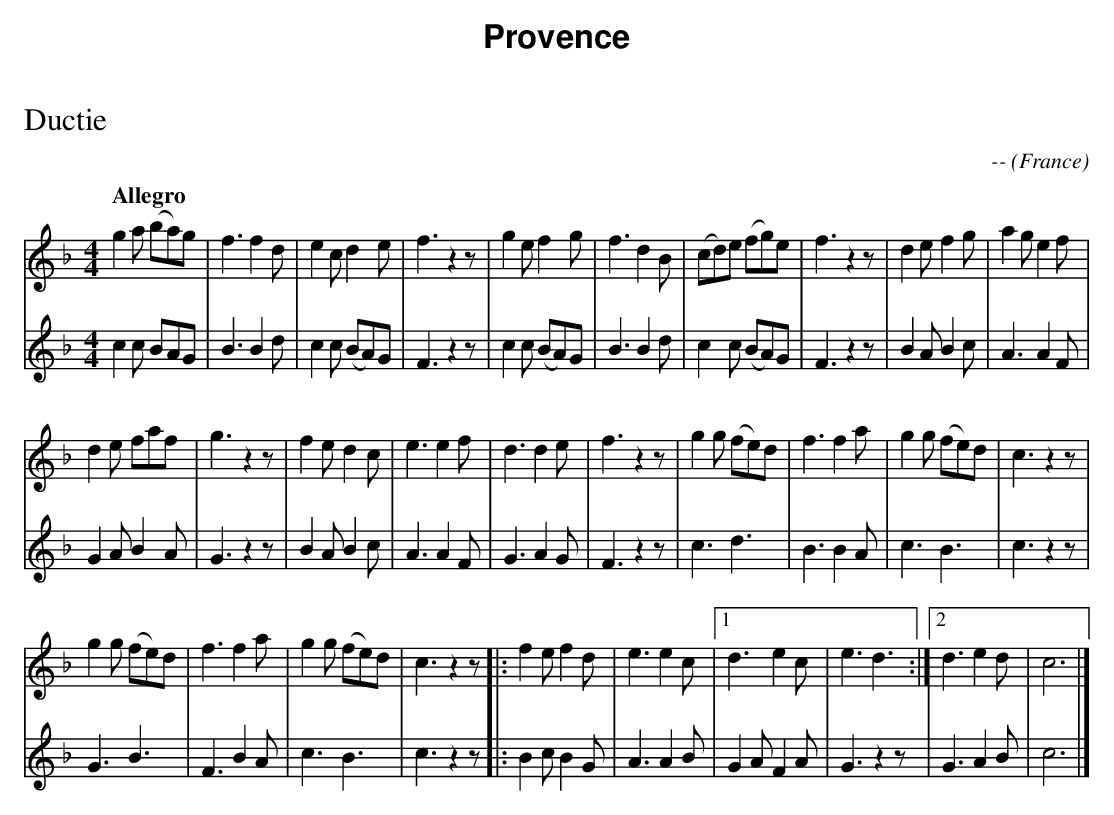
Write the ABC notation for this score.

X:1
T:Ductie
C:--
O:France                           %origin
L:1/8
Q:"Allegro"
K:F
M:4/4
V:1
g2a (ba)g | f3 f2d | e2c d2e | f3z2z | g2e f2g | f3 d2B | (cd)e (fg)e | f3z2z | d2e f2g | a2g e2f |
d2e faf | g3 z2z | f2e d2c | e3 e2f | d3 d2e | f3 z2z | g2g (fe)d | f3 f2a | g2g (fe)d | c3 z2z |
g2g (fe)d | f3 f2a | g2g (fe)d | c3 z2z |: f2e f2d | e3 e2c |1 d3 e2c | e3 d3 :|2 d3 e2d | c6 |]
V:2
c2c BAG | B3 B2d | c2c (BA)G | F3 z2z | c2c (BA)G | B3 B2d | c2c (BA)G | F3 z2z | B2A B2c | A3 A2F |
G2A B2A | G3 z2z | B2A B2c | A3 A2F | G3 A2G | F3 z2z | c3 d3 | B3 B2A | c3B3 | c3 z2z |
G3 B3 | F3 B2A | c3B3 | c3 z2z |: B2c B2G | A3 A2B | G2A F2A | G3 z2z | G3 A2B | c6 |]
